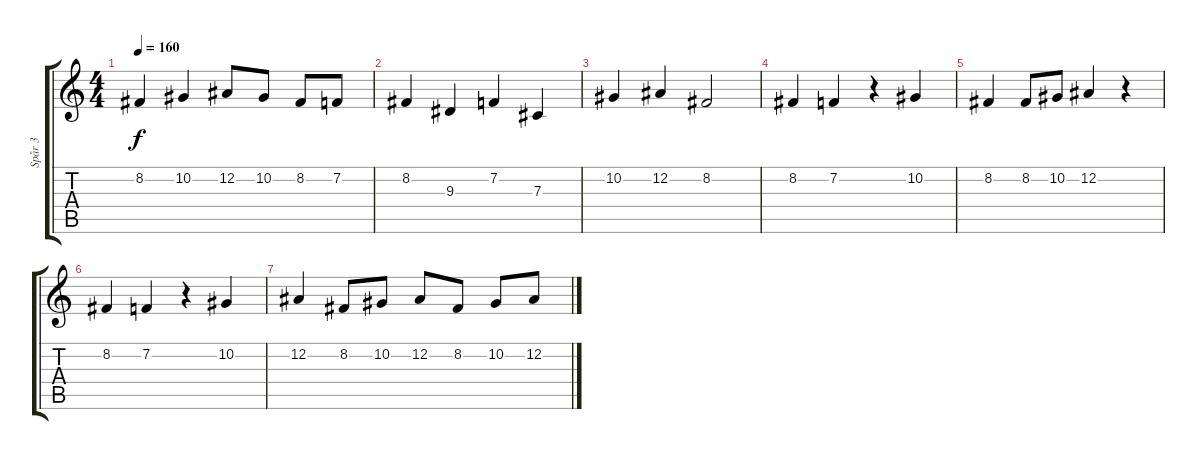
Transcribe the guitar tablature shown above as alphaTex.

\track ("Spår 3" "Spår 3") {instrument trumpet}
\staff {score tabs}
\tuning (Eb4 Bb3 Gb3 Db3 Ab2 Eb2) {hide}
\ts (4 4)
\tempo 160
\clef g2
\ks c
8.2.4{dy f} 10.2.4 12.2.8 10.2.8 8.2.8 7.2.8 |
8.2.4 9.3.4 7.2.4 7.3.4 |
10.2.4 12.2.4 8.2.2 |
8.2.4{volume 16 instrument trumpet} 7.2.4 r.4 10.2.4 |
8.2.4 8.2.8 10.2.8 12.2.4 r.4 |
8.2.4 7.2.4 r.4 10.2.4 |
12.2.4 8.2.8 10.2.8 12.2.8 8.2.8 10.2.8 12.2.8
